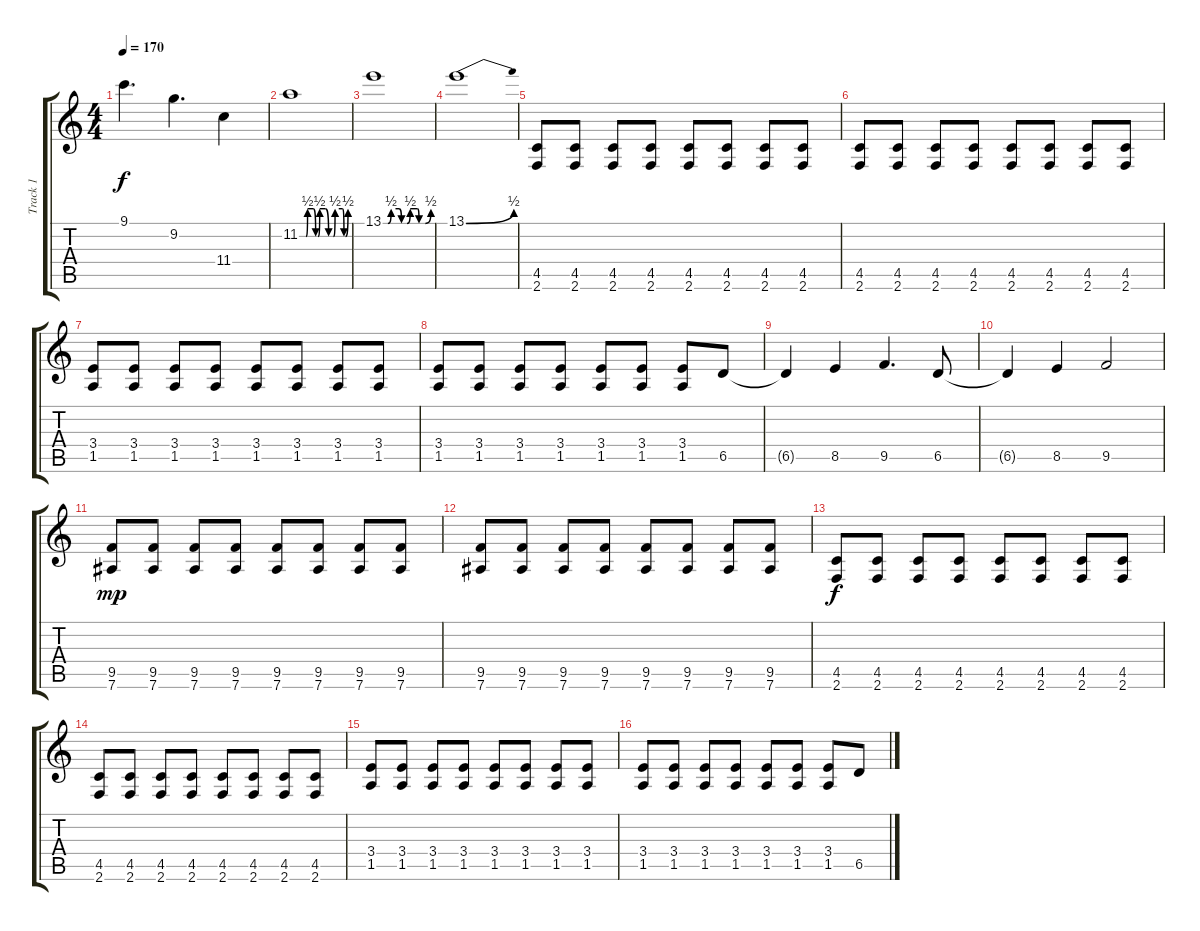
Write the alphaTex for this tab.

\track ("Track 1" "Track 1") {instrument distortionguitar}
\staff {score tabs}
\tuning (Eb4 Bb3 Gb3 Db3 Ab2 Eb2) {hide}
\ts (4 4)
\tempo 170
\clef g2
\ks c
9.1.4{d dy f} 9.2.4{d} 11.4.4 |
11.2{be (custom 0 0 8 0 10 2 17 2 20 0 23 0 25 2 32 2 36 0 42 0 44 2 53 2 55 0 57 0 60 2)}.1 |
13.1{be (custom 0 0 6 0 10 2 20 2 23 0 30 0 34 2 43 2 45 0 48 0 53 0 60 2)}.1 |
13.1{be (bend 0 0 60 2)}.1 |
(4.5 2.6).8 (4.5 2.6).8 (4.5 2.6).8 (4.5 2.6).8 (4.5 2.6).8 (4.5 2.6).8 (4.5 2.6).8 (4.5 2.6).8 |
(4.5 2.6).8 (4.5 2.6).8 (4.5 2.6).8 (4.5 2.6).8 (4.5 2.6).8 (4.5 2.6).8 (4.5 2.6).8 (4.5 2.6).8 |
(3.4 1.5).8 (3.4 1.5).8 (3.4 1.5).8 (3.4 1.5).8 (3.4 1.5).8 (3.4 1.5).8 (3.4 1.5).8 (3.4 1.5).8 |
(3.4 1.5).8 (3.4 1.5).8 (3.4 1.5).8 (3.4 1.5).8 (3.4 1.5).8 (3.4 1.5).8 (3.4 1.5).8 6.5.8 |
6.5{t}.4 8.5.4 9.5.4{d} 6.5.8 |
6.5{t}.4 8.5.4 9.5.2 |
(9.5 7.6).8{dy mp} (9.5 7.6).8 (9.5 7.6).8 (9.5 7.6).8 (9.5 7.6).8 (9.5 7.6).8 (9.5 7.6).8 (9.5 7.6).8 |
(9.5 7.6).8 (9.5 7.6).8 (9.5 7.6).8 (9.5 7.6).8 (9.5 7.6).8 (9.5 7.6).8 (9.5 7.6).8 (9.5 7.6).8 |
(4.5 2.6).8{dy f} (4.5 2.6).8 (4.5 2.6).8 (4.5 2.6).8 (4.5 2.6).8 (4.5 2.6).8 (4.5 2.6).8 (4.5 2.6).8 |
(4.5 2.6).8 (4.5 2.6).8 (4.5 2.6).8 (4.5 2.6).8 (4.5 2.6).8 (4.5 2.6).8{txt ""} (4.5 2.6).8 (4.5 2.6).8 |
(3.4 1.5).8 (3.4 1.5).8 (3.4 1.5).8 (3.4 1.5).8 (3.4 1.5).8 (3.4 1.5).8 (3.4 1.5).8 (3.4 1.5).8 |
(3.4 1.5).8 (3.4 1.5).8 (3.4 1.5).8 (3.4 1.5).8 (3.4 1.5).8 (3.4 1.5).8 (3.4 1.5).8 6.5.8
